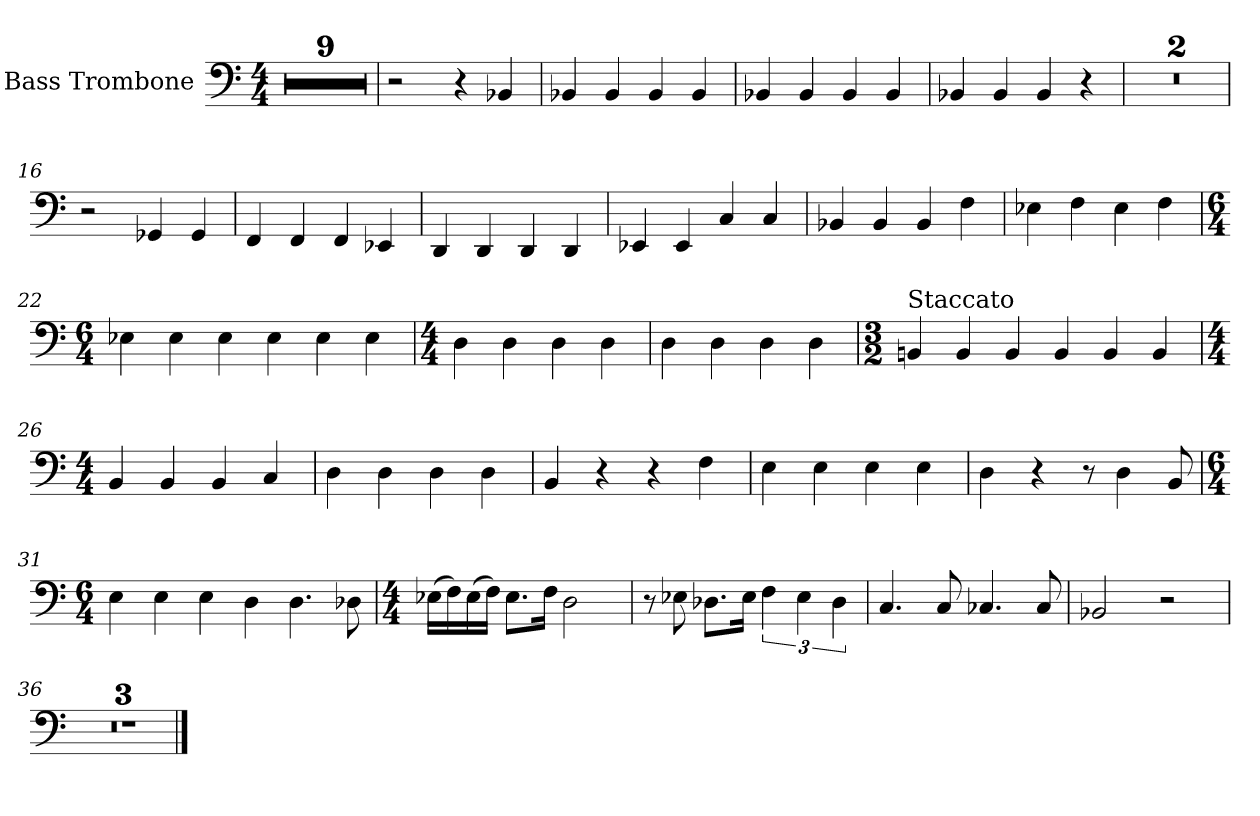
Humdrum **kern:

**kern
*part1
*staff1
*I"Bass Trombone
*I'B. Tbn.
*clefF4
*k[]
*M4/4
=1
1r
=2
1r
=3
1r
=4
1r
=5
1r
=6
1r
=7
1r
=8
1r
=9
1r
=10
2r
4r
4BB-X/
=11
4BB-X/
4BB-/
4BB-/
4BB-/
=12
4BB-X/
4BB-/
4BB-/
4BB-/
=13
4BB-X/
4BB-/
4BB-/
4r
=14
1r
=15
1r
!!LO:LB:g=z
=16
2r
4GG-X/
4GG-/
=17
4FF/
4FF/
4FF/
4EE-X/
=18
4DD/
4DD/
4DD/
4DD/
=19
4EE-X/
4EE-/
4C/
4C/
=20
4BB-X/
4BB-/
4BB-/
4F\
=21
4E-X\
4F\
4E-\
4F\
=22
*M6/4
4E-X\
4E-\
4E-\
4E-\
4E-\
4E-\
=23
*M4/4
4D\
4D\
4D\
4D\
!!LO:LB:g=z
=24
4D\
4D\
4D\
4D\
=25
*M3/2
!LO:TX:a:t=Staccato
4BBn/
4BB/
4BB/
4BB/
4BB/
4BB/
=26
*M4/4
4BB/
4BB/
4BB/
4C/
=27
4D\
4D\
4D\
4D\
=28
4BB/
4r
4r
4F\
=29
4E\
4E\
4E\
4E\
=30
4D\
4r
8r
4D\
8BB/
!!LO:LB:g=z
=31
*M6/4
4E\
4E\
4E\
4D\
4.D\
8D-X\
=32
*M4/4
(16E-X\LL
16F\)
(16E-\
16F\JJ)
8.E-\L
16F\Jk
2D\
=33
8r
8E-X\
8.D-X\L
16E-\Jk
6F\
6E-\
6D-\
=34
4.C/
8C/
4.C-X/
8C-/
=35
2BB-X/
2r
=36
1r
=37
1r
=38
1r
==
*-
